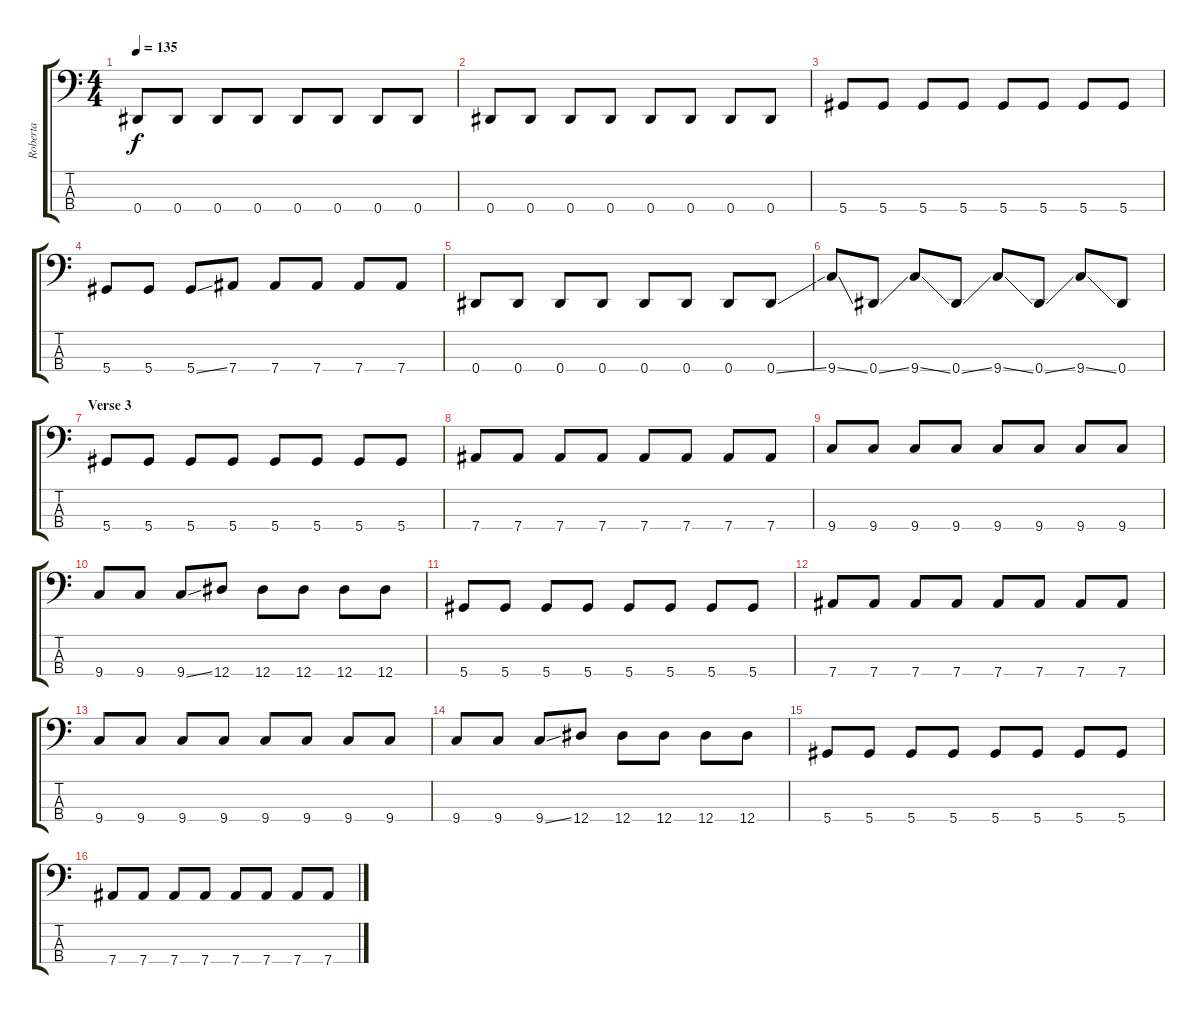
\track ("Roberta" "Roberta") {instrument electricbassfinger}
\staff {score tabs}
\tuning (Gb2 Db2 Ab1 Eb1) {hide}
\ts (4 4)
\tempo 135
\clef f4
\ks c
0.4.8{dy f} 0.4.8 0.4.8 0.4.8 0.4.8 0.4.8 0.4.8 0.4.8 |
0.4.8 0.4.8 0.4.8 0.4.8 0.4.8 0.4.8 0.4.8 0.4.8 |
5.4.8 5.4.8 5.4.8 5.4.8 5.4.8 5.4.8 5.4.8 5.4.8 |
5.4.8 5.4.8 5.4{ss}.8 7.4.8 7.4.8 7.4.8 7.4.8 7.4.8 |
0.4.8 0.4.8 0.4.8 0.4.8 0.4.8 0.4.8 0.4.8 0.4{ss}.8 |
9.4{ss}.8 0.4{ss}.8 9.4{ss}.8 0.4{ss}.8 9.4{ss}.8 0.4{ss}.8 9.4{ss}.8 0.4.8 |
\section ("" "Verse 3")
5.4.8 5.4.8 5.4.8 5.4.8 5.4.8 5.4.8 5.4.8 5.4.8 |
7.4.8 7.4.8 7.4.8 7.4.8 7.4.8 7.4.8 7.4.8 7.4.8 |
9.4.8 9.4.8 9.4.8 9.4.8 9.4.8 9.4.8 9.4.8 9.4.8 |
9.4.8 9.4.8 9.4{ss}.8 12.4.8 12.4.8 12.4.8 12.4.8 12.4.8 |
5.4.8 5.4.8 5.4.8 5.4.8 5.4.8 5.4.8 5.4.8 5.4.8 |
7.4.8 7.4.8 7.4.8 7.4.8 7.4.8 7.4.8 7.4.8 7.4.8 |
9.4.8 9.4.8 9.4.8 9.4.8 9.4.8 9.4.8 9.4.8 9.4.8 |
9.4.8 9.4.8 9.4{ss}.8 12.4.8 12.4.8 12.4.8 12.4.8 12.4.8 |
5.4.8 5.4.8 5.4.8 5.4.8 5.4.8 5.4.8 5.4.8 5.4.8 |
7.4.8 7.4.8 7.4.8 7.4.8 7.4.8 7.4.8 7.4.8 7.4.8
